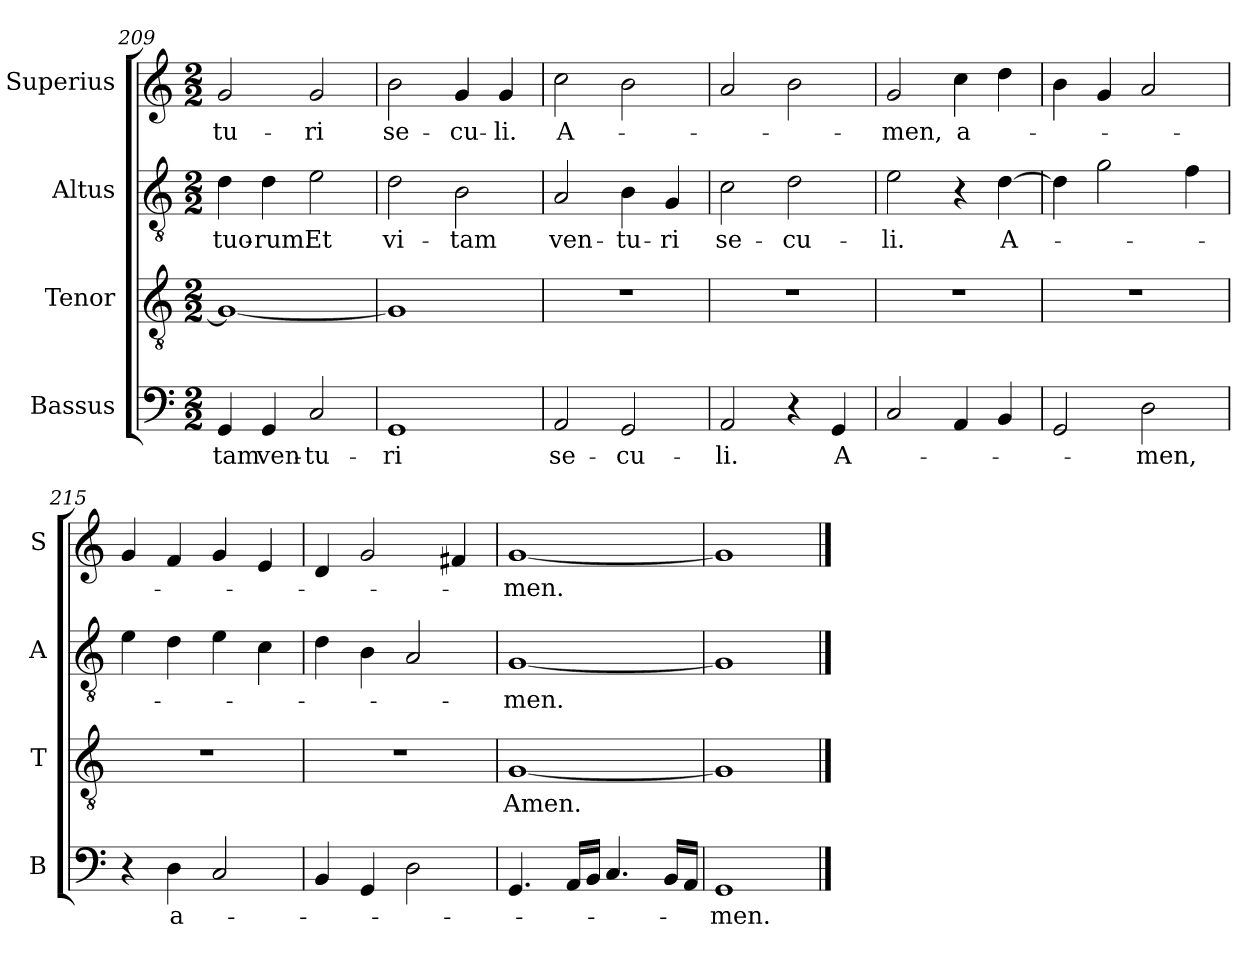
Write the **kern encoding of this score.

**kern	**text	**kern	**text	**kern	**text	**kern	**text
*part4	*part4	*part3	*part3	*part2	*part2	*part1	*part1
*staff4	*staff4	*staff3	*staff3	*staff2	*staff2	*staff1	*staff1
*I"Bassus	*	*I"Tenor	*	*I"Altus	*	*I"Superius	*
*I'B	*	*I'T	*	*I'A	*	*I'S	*
*clefF4	*	*clefGv2	*	*clefGv2	*	*clefG2	*
*k[]	*	*k[]	*	*k[]	*	*k[]	*
*M2/2	*	*M2/2	*	*M2/2	*	*M2/2	*
=209	=209	=209	=209	=209	=209	=209	=209
4GG	-tam	1G_	.	4d	-tuo-	2g	-tu-
4GG	ven-	.	.	4d	-rum.	.	.
2C	-tu-	.	.	2e	Et	2g	-ri
=210	=210	=210	=210	=210	=210	=210	=210
1GG	-ri	1G]	.	2d	vi-	2b	se-
.	.	.	.	2B	-tam	4g	-cu-
.	.	.	.	.	.	4g	-li.
=211	=211	=211	=211	=211	=211	=211	=211
2AA	se-	1r	.	2A	ven-	2cc	A-
2GG	-cu-	.	.	4B	-tu-	2b	.
.	.	.	.	4G	-ri	.	.
=212	=212	=212	=212	=212	=212	=212	=212
2AA	-li.	1r	.	2c	se-	2a	.
4r	.	.	.	2d	-cu-	2b	.
4GG	A-	.	.	.	.	.	.
=213	=213	=213	=213	=213	=213	=213	=213
!	!	!	!	!	!	!	!LO:LY:i
2C	.	1r	.	2e	-li.	2g	-men,
!	!	!	!	!	!	!	!LO:LY:i
4AA	.	.	.	4r	.	4cc	a-
4BB	.	.	.	[4d	A-	4dd	.
=214	=214	=214	=214	=214	=214	=214	=214
2GG	.	1r	.	4d]	.	4b	.
.	.	.	.	2g	.	4g	.
!	!LO:LY:i	!	!	!	!	!	!
2D	-men,	.	.	.	.	2a	.
.	.	.	.	4f	.	.	.
=215	=215	=215	=215	=215	=215	=215	=215
4r	.	1r	.	4e	.	4g	.
!	!LO:LY:i	!	!	!	!	!	!
4D	a-	.	.	4d	.	4f	.
2C	.	.	.	4e	.	4g	.
.	.	.	.	4c	.	4e	.
=216	=216	=216	=216	=216	=216	=216	=216
4BB	.	1r	.	4d	.	4d	.
4GG	.	.	.	4B	.	2g	.
2D	.	.	.	2A	.	.	.
.	.	.	.	.	.	4f#X	.
=217	=217	=217	=217	=217	=217	=217	=217
!	!	!	!	!	!	!	!LO:LY:i
4.GG	.	[1G	Amen.	[1G	-men.	[1g	-men.
16AALL	.	.	.	.	.	.	.
16BBJJ	.	.	.	.	.	.	.
4.C	.	.	.	.	.	.	.
16BBLL	.	.	.	.	.	.	.
16AAJJ	.	.	.	.	.	.	.
=218	=218	=218	=218	=218	=218	=218	=218
!	!LO:LY:i	!	!	!	!	!	!
1GG	-men.	1G]	.	1G]	.	1g]	.
==	==	==	==	==	==	==	==
*-	*-	*-	*-	*-	*-	*-	*-
